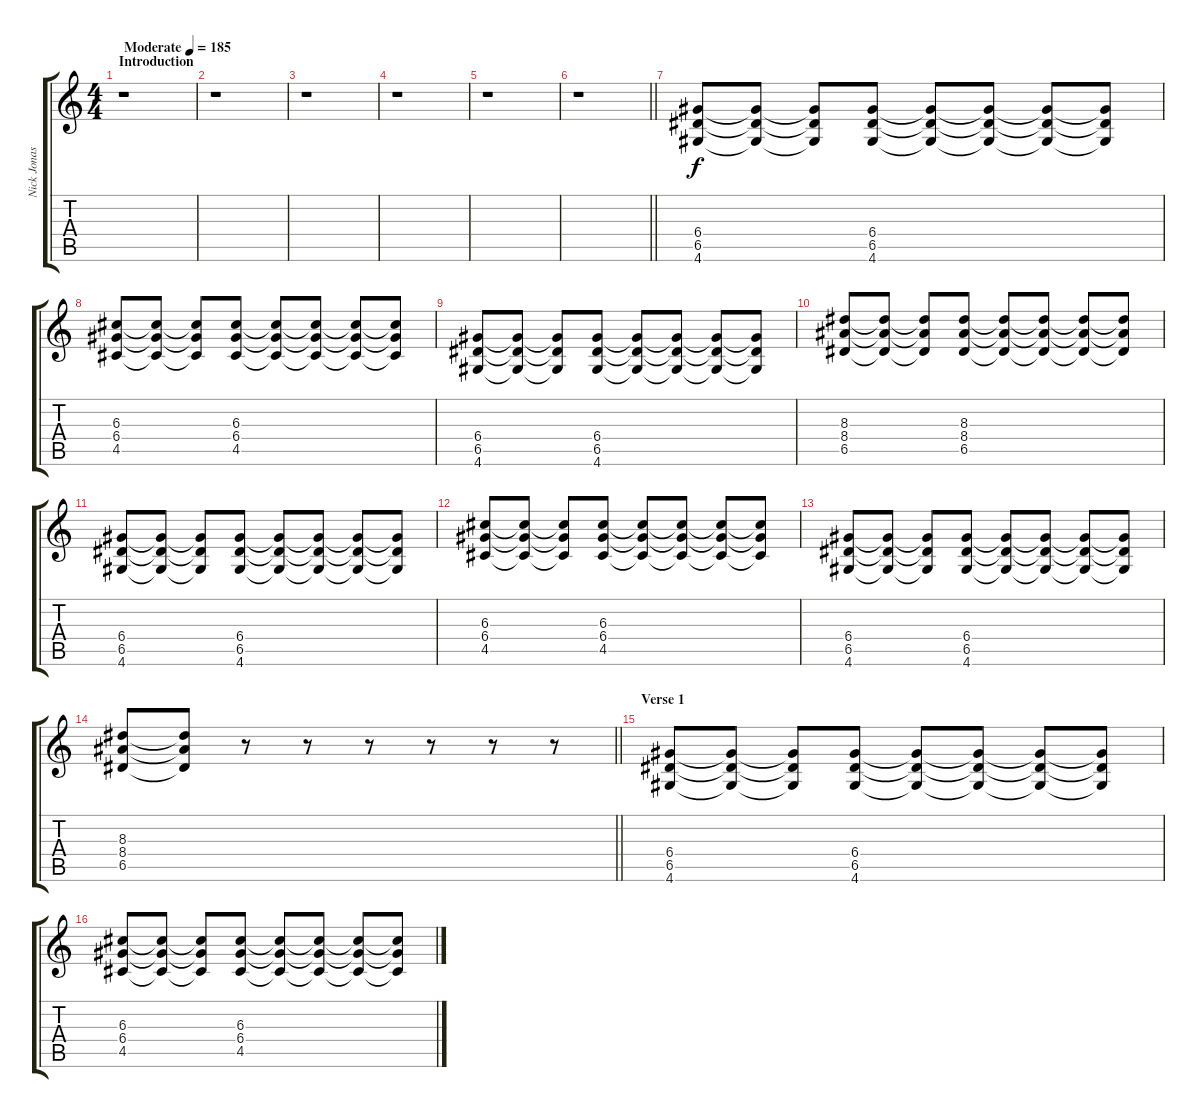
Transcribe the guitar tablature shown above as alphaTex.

\track ("Nick Jonas" "Nick Jonas") {instrument distortionguitar}
\staff {score tabs}
\tuning (E4 B3 G3 D3 A2 E2) {hide}
\ts (4 4)
\section ("" "Introduction")
\tempo (185 "Moderate")
\clef g2
\ks c
r.1{dy f instrument distortionguitar} |
r.1 |
r.1 |
r.1 |
r.1 |
\barLineRight lightlight
r.1 |
(6.4 6.5 4.6).8 (6.4{t} 6.5{t} 4.6{t}).8 (6.4{t} 6.5{t} 4.6{t}).8 (6.4 6.5 4.6).8 (6.4{t} 6.5{t} 4.6{t}).8 (6.4{t} 6.5{t} 4.6{t}).8 (6.4{t} 6.5{t} 4.6{t}).8 (6.4{t} 6.5{t} 4.6{t}).8 |
(6.3 6.4 4.5).8 (6.3{t} 6.4{t} 4.5{t}).8 (6.3{t} 6.4{t} 4.5{t}).8 (6.3 6.4 4.5).8 (6.3{t} 6.4{t} 4.5{t}).8 (6.3{t} 6.4{t} 4.5{t}).8 (6.3{t} 6.4{t} 4.5{t}).8 (6.3{t} 6.4{t} 4.5{t}).8 |
(6.4 6.5 4.6).8 (6.4{t} 6.5{t} 4.6{t}).8 (6.4{t} 6.5{t} 4.6{t}).8 (6.4 6.5 4.6).8 (6.4{t} 6.5{t} 4.6{t}).8 (6.4{t} 6.5{t} 4.6{t}).8 (6.4{t} 6.5{t} 4.6{t}).8 (6.4{t} 6.5{t} 4.6{t}).8 |
(8.3 8.4 6.5).8 (8.3{t} 8.4{t} 6.5{t}).8 (8.3{t} 8.4{t} 6.5{t}).8 (8.3 8.4 6.5).8 (8.3{t} 8.4{t} 6.5{t}).8 (8.3{t} 8.4{t} 6.5{t}).8 (8.3{t} 8.4{t} 6.5{t}).8 (8.3{t} 8.4{t} 6.5{t}).8 |
(6.4 6.5 4.6).8 (6.4{t} 6.5{t} 4.6{t}).8 (6.4{t} 6.5{t} 4.6{t}).8 (6.4 6.5 4.6).8 (6.4{t} 6.5{t} 4.6{t}).8 (6.4{t} 6.5{t} 4.6{t}).8 (6.4{t} 6.5{t} 4.6{t}).8 (6.4{t} 6.5{t} 4.6{t}).8 |
(6.3 6.4 4.5).8 (6.3{t} 6.4{t} 4.5{t}).8 (6.3{t} 6.4{t} 4.5{t}).8 (6.3 6.4 4.5).8 (6.3{t} 6.4{t} 4.5{t}).8 (6.3{t} 6.4{t} 4.5{t}).8 (6.3{t} 6.4{t} 4.5{t}).8 (6.3{t} 6.4{t} 4.5{t}).8 |
(6.4 6.5 4.6).8 (6.4{t} 6.5{t} 4.6{t}).8 (6.4{t} 6.5{t} 4.6{t}).8 (6.4 6.5 4.6).8 (6.4{t} 6.5{t} 4.6{t}).8 (6.4{t} 6.5{t} 4.6{t}).8 (6.4{t} 6.5{t} 4.6{t}).8 (6.4{t} 6.5{t} 4.6{t}).8 |
\barLineRight lightlight
(8.3 8.4 6.5).8 (8.3{t} 8.4{t} 6.5{t}).8 r.8 r.8 r.8 r.8 r.8 r.8 |
\section ("" "Verse 1")
(6.4 6.5 4.6).8 (6.4{t} 6.5{t} 4.6{t}).8 (6.4{t} 6.5{t} 4.6{t}).8 (6.4 6.5 4.6).8 (6.4{t} 6.5{t} 4.6{t}).8 (6.4{t} 6.5{t} 4.6{t}).8 (6.4{t} 6.5{t} 4.6{t}).8 (6.4{t} 6.5{t} 4.6{t}).8 |
(6.3 6.4 4.5).8 (6.3{t} 6.4{t} 4.5{t}).8 (6.3{t} 6.4{t} 4.5{t}).8 (6.3 6.4 4.5).8 (6.3{t} 6.4{t} 4.5{t}).8 (6.3{t} 6.4{t} 4.5{t}).8 (6.3{t} 6.4{t} 4.5{t}).8 (6.3{t} 6.4{t} 4.5{t}).8
